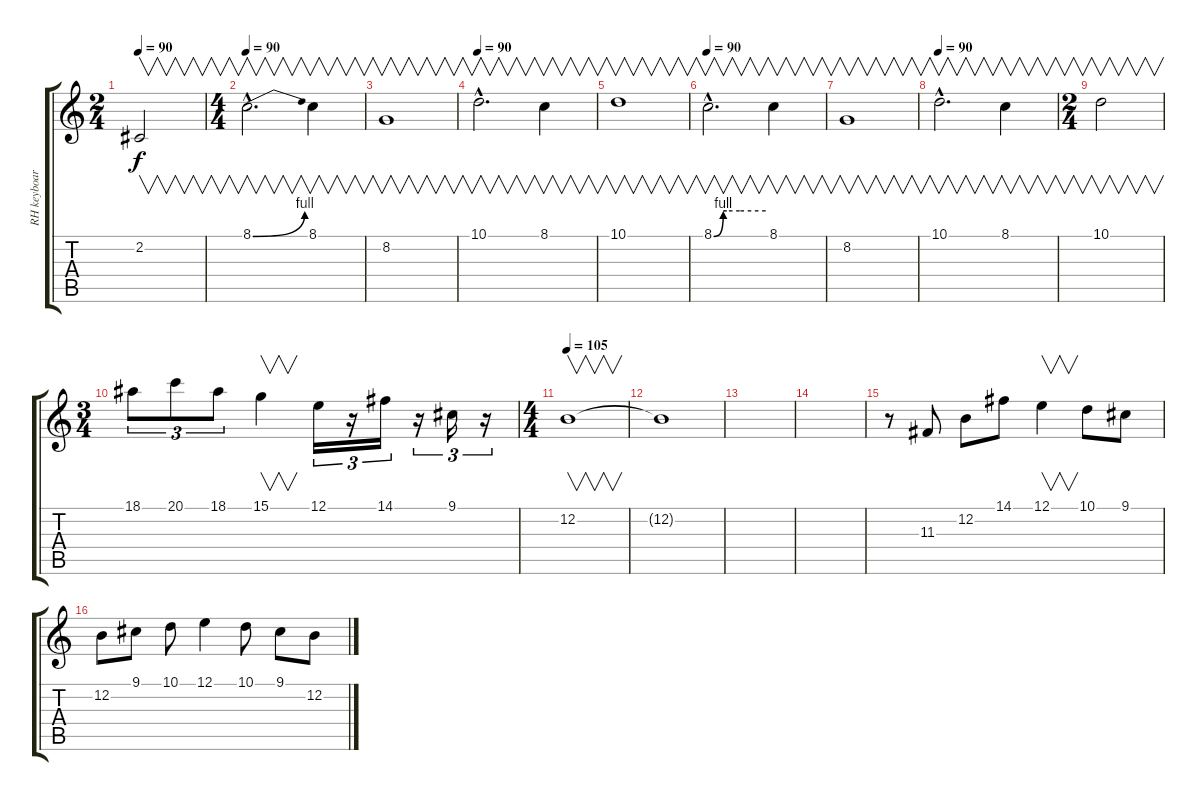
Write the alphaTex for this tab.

\track ("RH keyboard" "RH keyboar") {instrument lead2sawtooth}
\staff {score tabs}
\tuning (E4 B3 G3 D3 A2 E2) {hide}
\ts (2 4)
\tempo 90
\clef g2
\ks c
2.2.2{v dy f} |
\ts (4 4)
\tempo 90
8.1{be (bend 0 0 60 4) hac}.2{v d} 8.1.4{v} |
8.2.1{v} |
\tempo 90
10.1{hac}.2{v d} 8.1.4{v} |
10.1.1{v} |
\tempo 90
8.1{be (custom 0 0 11 4 15 4 30 4 60 4) hac}.2{v d} 8.1.4{v} |
8.2.1{v} |
\tempo 90
10.1{hac}.2{v d} 8.1.4{v} |
\ts (2 4)
10.1.2{v} |
\ts (3 4)
18.1.8{tu (3 2)} 20.1.8{tu (3 2)} 18.1.8{tu (3 2)} 15.1.4{v} 12.1.16{tu (3 2)} r.16{tu (3 2)} 14.1.16{tu (3 2)} r.16{tu (3 2)} 9.1.16{tu (3 2)} r.16{tu (3 2)} |
\ts (4 4)
\tempo 105
12.2.1{v} |
12.2{t}.1 |
|
|
r.8{volume 12 instrument lead2sawtooth} 11.3.8 12.2.8 14.1.8 12.1.4{v} 10.1.8 9.1.8 |
12.2.8 9.1.8 10.1.8 12.1.4 10.1.8 9.1.8 12.2.8
